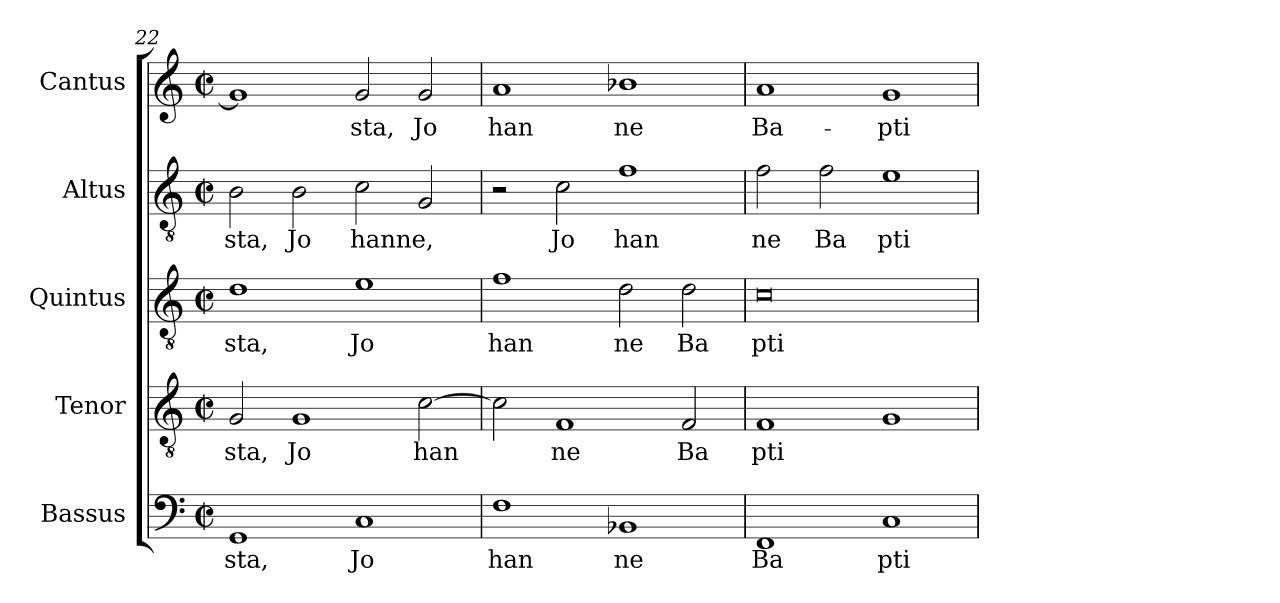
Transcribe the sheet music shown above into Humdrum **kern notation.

**kern	**text	**kern	**text	**kern	**text	**kern	**text	**kern	**text
*part5	*part5	*part4	*part4	*part3	*part3	*part2	*part2	*part1	*part1
*staff5	*staff5	*staff4	*staff4	*staff3	*staff3	*staff2	*staff2	*staff1	*staff1
*I"Bassus	*	*I"Tenor	*	*I"Quintus	*	*I"Altus	*	*I"Cantus	*
*clefF4	*	*clefGv2	*	*clefGv2	*	*clefGv2	*	*clefG2	*
*k[]	*	*k[]	*	*k[]	*	*k[]	*	*k[]	*
*C:	*	*C:	*	*C:	*	*C:	*	*C:	*
*M2/2	*	*M2/2	*	*M2/2	*	*M2/2	*	*M2/2	*
*met(c|)	*	*met(c|)	*	*met(c|)	*	*met(c|)	*	*met(c|)	*
=22	=22	=22	=22	=22	=22	=22	=22	=22	=22
!	!LO:LY:b:cj	!	!LO:LY:b:cj	!	!LO:LY:b:cj	!	!LO:LY:b:cj	!	!LO:LY:b:cj
1GG	sta,	2G/	sta,	1d	sta,	2B\	sta,	1g]	.
!	!	!	!LO:LY:b:cj	!	!	!	!LO:LY:b:cj	!	!
.	.	1G	Jo	.	.	2B\	Jo	.	.
!	!LO:LY:b:cj	!	!	!	!LO:LY:b:cj	!	!LO:LY:b:cj	!	!LO:LY:b:cj
1C	Jo	.	.	1e	Jo	2c\	hanne,	2g/	sta,
!	!	!	!LO:LY:b:cj	!	!	!	!LO:LY:b:cj	!	!LO:LY:b:cj
.	.	[>2c\	han	.	.	2G/	.	2g/	Jo
=23	=23	=23	=23	=23	=23	=23	=23	=23	=23
!	!LO:LY:b:cj	!	!LO:LY:b:cj	!	!LO:LY:b:cj	!	!	!	!LO:LY:b:cj
1F	han	2c\]	.	1f	han	2r	.	1a	han
!	!	!	!LO:LY:b:cj	!	!	!	!LO:LY:b:cj	!	!
.	.	1F	ne	.	.	2c\	Jo	.	.
!	!LO:LY:b:cj	!	!	!	!LO:LY:b:cj	!	!LO:LY:b:cj	!	!LO:LY:b:cj
1BB-X	ne	.	.	2d\	ne	1f	han	1b-X	ne
!	!	!	!LO:LY:b:cj	!	!LO:LY:b:cj	!	!	!	!
.	.	2F/	Ba	2d\	Ba	.	.	.	.
!!LO:LB:g=z
=24	=24	=24	=24	=24	=24	=24	=24	=24	=24
!	!LO:LY:b:cj	!	!LO:LY:b:cj	!	!LO:LY:b:cj	!	!LO:LY:b:cj	!	!LO:LY:b:cj
1FF	Ba	1F	pti	0c	pti	2f\	ne	1a	Ba-
!	!	!	!	!	!	!	!LO:LY:b:cj	!	!
.	.	.	.	.	.	2f\	Ba	.	.
!	!LO:LY:b:cj	!	!LO:LY:b:cj	!	!	!	!LO:LY:b:cj	!	!LO:LY:b:cj
1C	pti	1G	.	.	.	1e	pti	1g	-pti-
=	=	=	=	=	=	=	=	=	=
*-	*-	*-	*-	*-	*-	*-	*-	*-	*-
